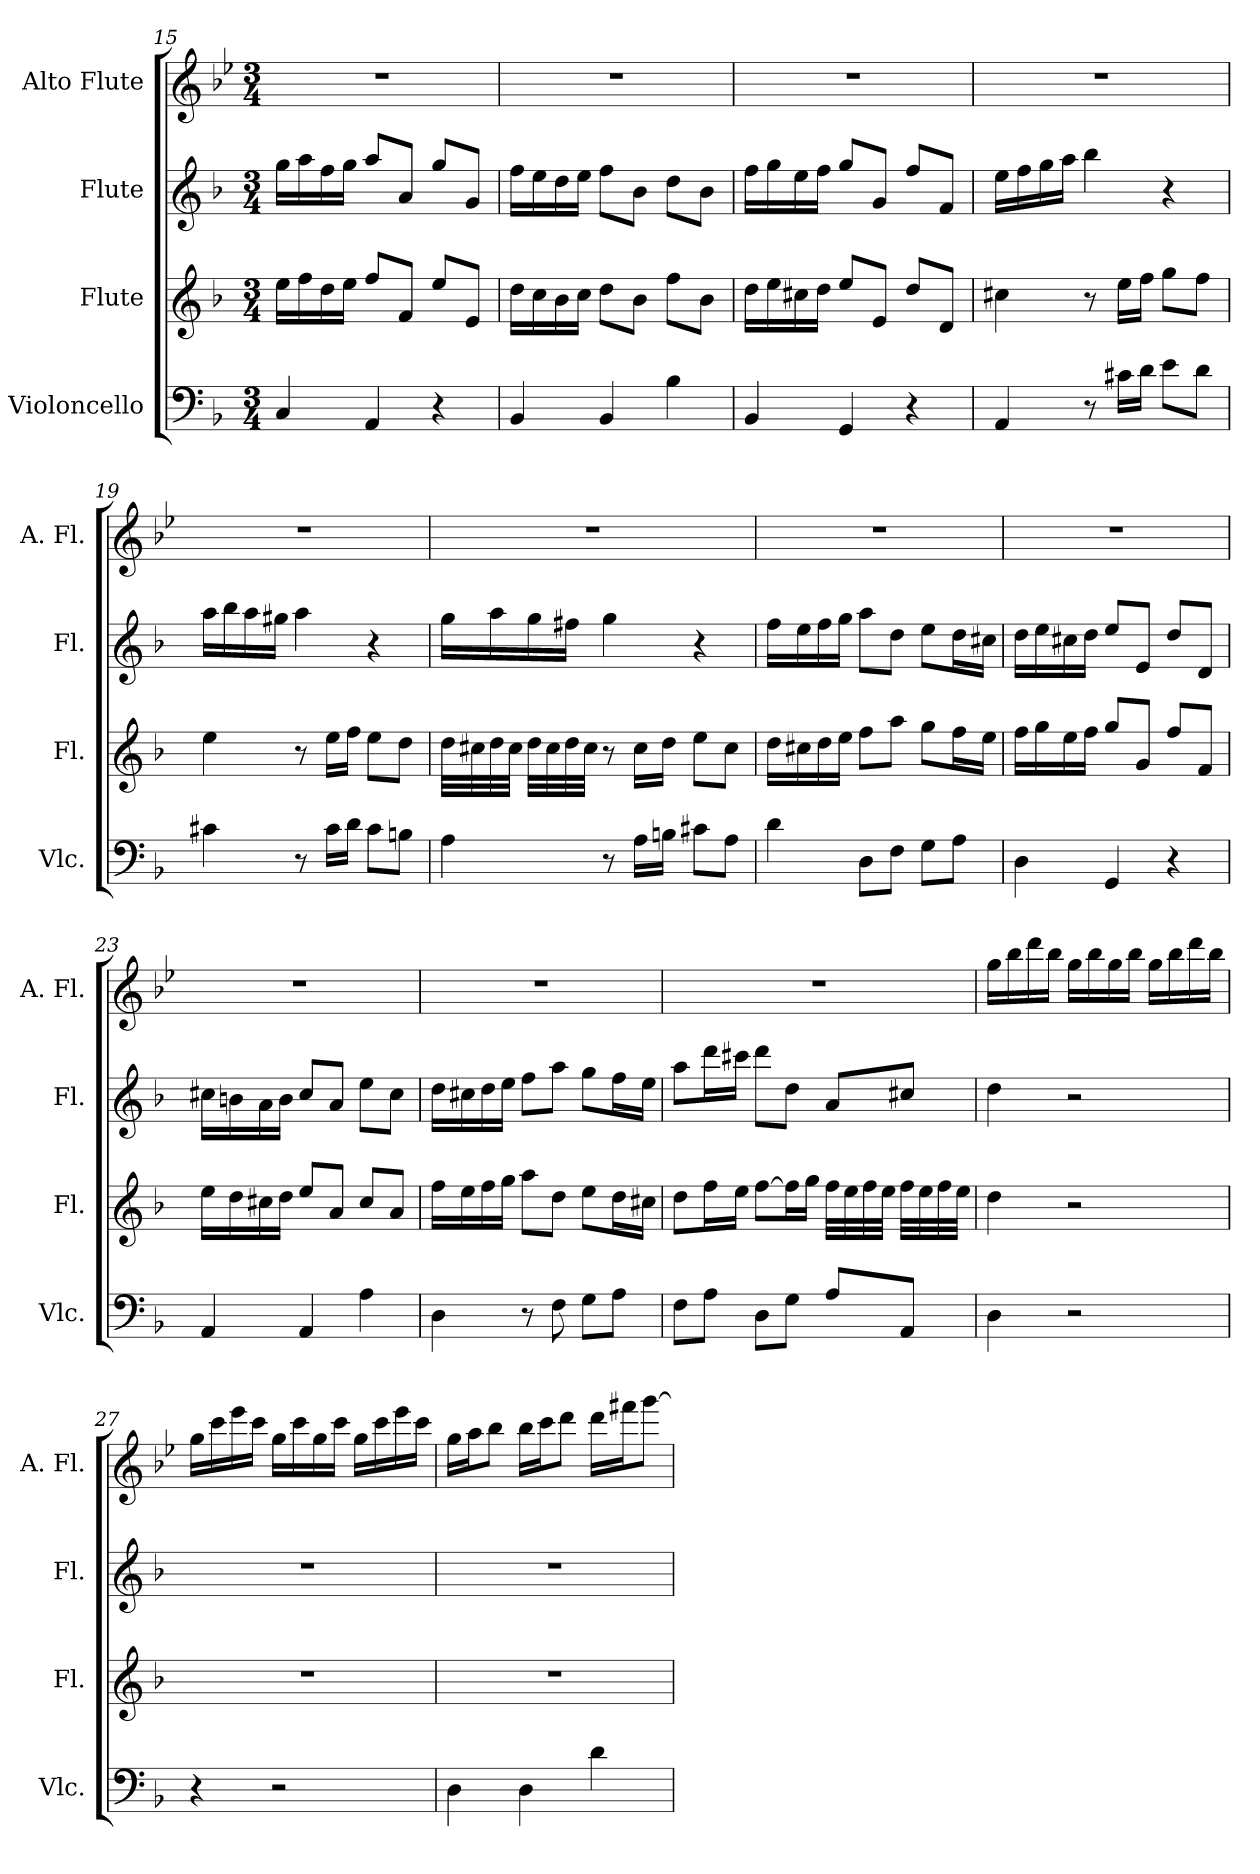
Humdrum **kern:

**kern	**kern	**kern	**kern
*part4	*part3	*part2	*part1
*staff4	*staff3	*staff2	*staff1
*I"Violoncello	*I"Flute	*I"Flute	*I"Alto Flute
*I'Vlc.	*I'Fl.	*I'Fl.	*I'A. Fl.
*clefF4	*clefG2	*clefG2	*clefG2
*	*	*	*ITrd3c5
*k[b-]	*k[b-]	*k[b-]	*k[b-]
*F:	*F:	*F:	*F:
*M3/4	*M3/4	*M3/4	*M3/4
=15	=15	=15	=15
4C/	16ee\LL	16gg\LL	2.r
.	16ff\	16aa\	.
.	16dd\	16ff\	.
.	16ee\JJ	16gg\JJ	.
4AA/	8ff/L	8aa/L	.
.	8f/J	8a/J	.
4r	8ee/L	8gg/L	.
.	8e/J	8g/J	.
!!LO:LB:g=z
=16	=16	=16	=16
4BB-/	16dd\LL	16ff\LL	2.r
.	16cc\	16ee\	.
.	16b-\	16dd\	.
.	16cc\JJ	16ee\JJ	.
4BB-/	8dd\L	8ff\L	.
.	8b-\J	8b-\J	.
4B-\	8ff\L	8dd\L	.
.	8b-\J	8b-\J	.
=17	=17	=17	=17
4BB-/	16dd\LL	16ff\LL	2.r
.	16ee\	16gg\	.
.	16cc#X\	16ee\	.
.	16dd\JJ	16ff\JJ	.
4GG/	8ee/L	8gg/L	.
.	8e/J	8g/J	.
4r	8dd/L	8ff/L	.
.	8d/J	8f/J	.
=18	=18	=18	=18
4AA/	4cc#X\	16ee\LL	2.r
.	.	16ff\	.
.	.	16gg\	.
.	.	16aa\JJ	.
8r	8r	4bb-\	.
16c#X\LL	16ee\LL	.	.
16d\JJ	16ff\JJ	.	.
8e\L	8gg\L	4r	.
8d\J	8ff\J	.	.
=19	=19	=19	=19
4c#X\	4ee\	16aa\LL	2.r
.	.	16bb-\	.
.	.	16aa\	.
.	.	16gg#X\JJ	.
8r	8r	4aa\	.
16c#\LL	16ee\LL	.	.
16d\JJ	16ff\JJ	.	.
8c#\L	8ee\L	4r	.
8Bn\J	8dd\J	.	.
!!LO:PB:g=z
=20	=20	=20	=20
4A\	32dd\LLL	16gg\LL	2.r
.	32cc#X\	.	.
.	32dd\	16aa\	.
.	32cc#\JJJ	.	.
.	32dd\LLL	16gg\	.
.	32cc#\	.	.
.	32dd\	16ff#X\JJ	.
.	32cc#\JJJ	.	.
8r	8r	4gg\	.
16A\LL	16cc#\LL	.	.
16Bn\JJ	16dd\JJ	.	.
8c#X\L	8ee\L	4r	.
8A\J	8cc#\J	.	.
=21	=21	=21	=21
4d\	16dd\LL	16ff\LL	2.r
.	16cc#X\	16ee\	.
.	16dd\	16ff\	.
.	16ee\JJ	16gg\JJ	.
8D\L	8ff\L	8aa\L	.
8F\J	8aa\J	8dd\J	.
8G\L	8gg\L	8ee\L	.
8A\J	16ff\L	16dd\L	.
.	16ee\JJ	16cc#X\JJ	.
=22	=22	=22	=22
4D\	16ff\LL	16dd\LL	2.r
.	16gg\	16ee\	.
.	16ee\	16cc#X\	.
.	16ff\JJ	16dd\JJ	.
4GG/	8gg/L	8ee/L	.
.	8g/J	8e/J	.
4r	8ff/L	8dd/L	.
.	8f/J	8d/J	.
!!LO:LB:g=z
=23	=23	=23	=23
4AA/	16ee\LL	16cc#X\LL	2.r
.	16dd\	16bn\	.
.	16cc#X\	16a\	.
.	16dd\JJ	16b\JJ	.
4AA/	8ee/L	8cc#/L	.
.	8a/J	8a/J	.
4A\	8cc#/L	8ee\L	.
.	8a/J	8cc#\J	.
=24	=24	=24	=24
4D\	16ff\LL	16dd\LL	2.r
.	16ee\	16cc#X\	.
.	16ff\	16dd\	.
.	16gg\JJ	16ee\JJ	.
8r	8aa\L	8ff\L	.
8F\	8dd\J	8aa\J	.
8G\L	8ee\L	8gg\L	.
8A\J	16dd\L	16ff\L	.
.	16cc#X\JJ	16ee\JJ	.
=25	=25	=25	=25
8F\L	8dd\L	8aa\L	2.r
8A\J	16ff\L	16ddd\L	.
.	16ee\JJ	16ccc#X\JJ	.
8D\L	[8ff\L	8ddd\L	.
8G\J	16ff\L]	8dd\J	.
.	16gg\JJ	.	.
8A/L	32ff\LLL	8a/L	.
.	32ee\	.	.
.	32ff\	.	.
.	32ee\JJJ	.	.
8AA/J	32ff\LLL	8cc#X/J	.
.	32ee\	.	.
.	32ff\	.	.
.	32ee\JJJ	.	.
!!LO:LB:g=z
=26	=26	=26	=26
4D\	4dd\	4dd\	16dd\LL
.	.	.	16ff\
.	.	.	16aa\
.	.	.	16ff\JJ
2r	2r	2r	16dd\LL
.	.	.	16ff\
.	.	.	16dd\
.	.	.	16ff\JJ
.	.	.	16dd\LL
.	.	.	16ff\
.	.	.	16aa\
.	.	.	16ff\JJ
=27	=27	=27	=27
4r	2.r	2.r	16dd\LL
.	.	.	16gg\
.	.	.	16bb-\
.	.	.	16gg\JJ
2r	.	.	16dd\LL
.	.	.	16gg\
.	.	.	16dd\
.	.	.	16gg\JJ
.	.	.	16dd\LL
.	.	.	16gg\
.	.	.	16bb-\
.	.	.	16gg\JJ
=28	=28	=28	=28
4D\	2.r	2.r	16dd\LL
.	.	.	16ee\J
.	.	.	8ff\J
4D\	.	.	16ff\LL
.	.	.	16gg\J
.	.	.	8aa\J
4d\	.	.	16aa\LL
.	.	.	16ccc#X\J
.	.	.	[8ddd\J
=	=	=	=
*-	*-	*-	*-
